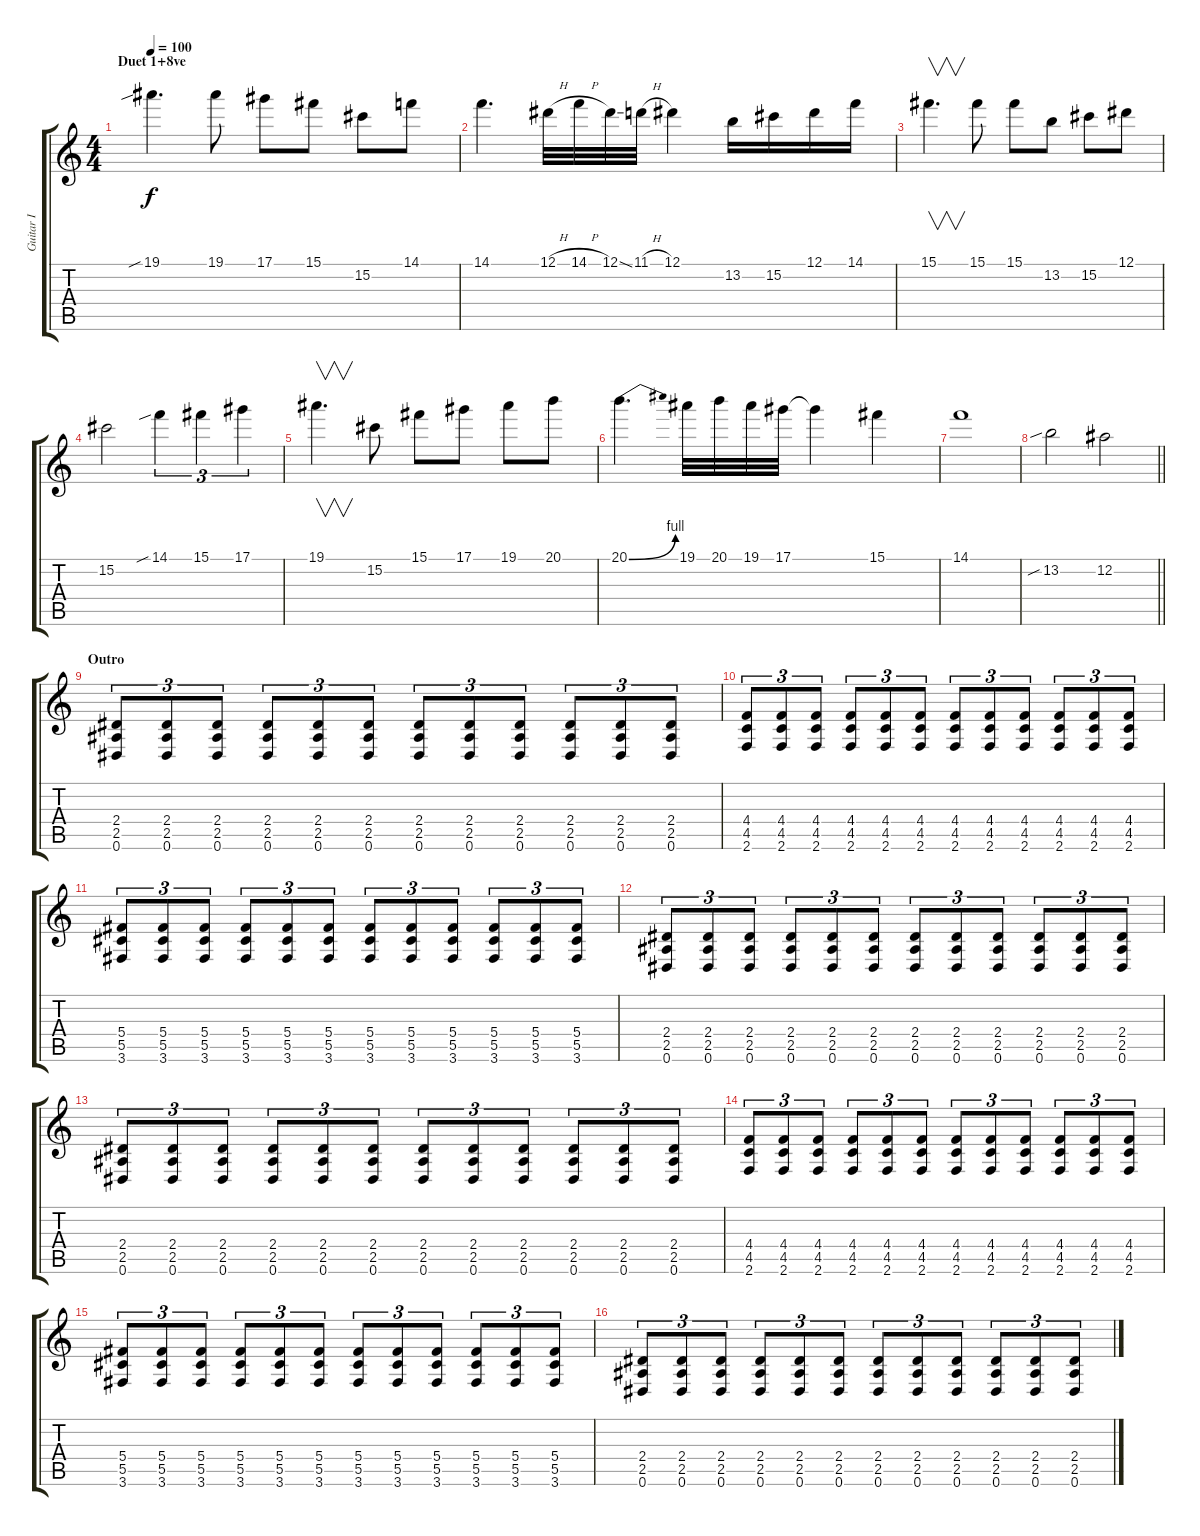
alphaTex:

\track ("Guitar I" "Guitar I") {instrument overdrivenguitar}
\staff {score tabs}
\tuning (Eb4 Bb3 Gb3 Db3 Ab2 Eb2) {hide}
\ts (4 4)
\section ("" "Duet 1+8ve")
\tempo 100
\clef g2
\ks c
19.1{sib}.4{d dy f} 19.1.8 17.1.8 15.1.8 15.2.8 14.1.8 |
14.1.4{d} 12.1{h}.32 14.1{h}.32 12.1{ss}.32 11.1{h}.32 12.1.4 13.2.16 15.2.16 12.1.16 14.1.16 |
15.1.4{v d} 15.1.8 15.1.8 13.2.8 15.2.8 12.1.8 |
15.2.2 14.1{sib}.4{tu (3 2)} 15.1.4{tu (3 2)} 17.1.4{tu (3 2)} |
19.1.4{v d} 15.2.8 15.1.8 17.1.8 19.1.8 20.1.8 |
20.1{be (bend 0 0 60 4)}.4{d} 19.1.32 20.1.32 19.1.32 17.1.32 17.1{t}.4 15.1.4 |
14.1.1 |
\barLineRight lightlight
13.2{sib}.2 12.2.2 |
\section ("" "Outro")
(2.4 2.5 0.6).8{tu (3 2)} (2.4 2.5 0.6).8{tu (3 2)} (2.4 2.5 0.6).8{tu (3 2)} (2.4 2.5 0.6).8{tu (3 2)} (2.4 2.5 0.6).8{tu (3 2)} (2.4 2.5 0.6).8{tu (3 2)} (2.4 2.5 0.6).8{tu (3 2)} (2.4 2.5 0.6).8{tu (3 2)} (2.4 2.5 0.6).8{tu (3 2)} (2.4 2.5 0.6).8{tu (3 2)} (2.4 2.5 0.6).8{tu (3 2)} (2.4 2.5 0.6).8{tu (3 2)} |
(4.4 4.5 2.6).8{tu (3 2)} (4.4 4.5 2.6).8{tu (3 2)} (4.4 4.5 2.6).8{tu (3 2)} (4.4 4.5 2.6).8{tu (3 2)} (4.4 4.5 2.6).8{tu (3 2)} (4.4 4.5 2.6).8{tu (3 2)} (4.4 4.5 2.6).8{tu (3 2)} (4.4 4.5 2.6).8{tu (3 2)} (4.4 4.5 2.6).8{tu (3 2)} (4.4 4.5 2.6).8{tu (3 2)} (4.4 4.5 2.6).8{tu (3 2)} (4.4 4.5 2.6).8{tu (3 2)} |
(5.4 5.5 3.6).8{tu (3 2)} (5.4 5.5 3.6).8{tu (3 2)} (5.4 5.5 3.6).8{tu (3 2)} (5.4 5.5 3.6).8{tu (3 2)} (5.4 5.5 3.6).8{tu (3 2)} (5.4 5.5 3.6).8{tu (3 2)} (5.4 5.5 3.6).8{tu (3 2)} (5.4 5.5 3.6).8{tu (3 2)} (5.4 5.5 3.6).8{tu (3 2)} (5.4 5.5 3.6).8{tu (3 2)} (5.4 5.5 3.6).8{tu (3 2)} (5.4 5.5 3.6).8{tu (3 2)} |
(2.4 2.5 0.6).8{tu (3 2)} (2.4 2.5 0.6).8{tu (3 2)} (2.4 2.5 0.6).8{tu (3 2)} (2.4 2.5 0.6).8{tu (3 2)} (2.4 2.5 0.6).8{tu (3 2)} (2.4 2.5 0.6).8{tu (3 2)} (2.4 2.5 0.6).8{tu (3 2)} (2.4 2.5 0.6).8{tu (3 2)} (2.4 2.5 0.6).8{tu (3 2)} (2.4 2.5 0.6).8{tu (3 2)} (2.4 2.5 0.6).8{tu (3 2)} (2.4 2.5 0.6).8{tu (3 2)} |
(2.4 2.5 0.6).8{tu (3 2)} (2.4 2.5 0.6).8{tu (3 2)} (2.4 2.5 0.6).8{tu (3 2)} (2.4 2.5 0.6).8{tu (3 2)} (2.4 2.5 0.6).8{tu (3 2)} (2.4 2.5 0.6).8{tu (3 2)} (2.4 2.5 0.6).8{tu (3 2)} (2.4 2.5 0.6).8{tu (3 2)} (2.4 2.5 0.6).8{tu (3 2)} (2.4 2.5 0.6).8{tu (3 2)} (2.4 2.5 0.6).8{tu (3 2)} (2.4 2.5 0.6).8{tu (3 2)} |
(4.4 4.5 2.6).8{tu (3 2)} (4.4 4.5 2.6).8{tu (3 2)} (4.4 4.5 2.6).8{tu (3 2)} (4.4 4.5 2.6).8{tu (3 2)} (4.4 4.5 2.6).8{tu (3 2)} (4.4 4.5 2.6).8{tu (3 2)} (4.4 4.5 2.6).8{tu (3 2)} (4.4 4.5 2.6).8{tu (3 2)} (4.4 4.5 2.6).8{tu (3 2)} (4.4 4.5 2.6).8{tu (3 2)} (4.4 4.5 2.6).8{tu (3 2)} (4.4 4.5 2.6).8{tu (3 2)} |
(5.4 5.5 3.6).8{tu (3 2)} (5.4 5.5 3.6).8{tu (3 2)} (5.4 5.5 3.6).8{tu (3 2)} (5.4 5.5 3.6).8{tu (3 2)} (5.4 5.5 3.6).8{tu (3 2)} (5.4 5.5 3.6).8{tu (3 2)} (5.4 5.5 3.6).8{tu (3 2)} (5.4 5.5 3.6).8{tu (3 2)} (5.4 5.5 3.6).8{tu (3 2)} (5.4 5.5 3.6).8{tu (3 2)} (5.4 5.5 3.6).8{tu (3 2)} (5.4 5.5 3.6).8{tu (3 2)} |
(2.4 2.5 0.6).8{tu (3 2)} (2.4 2.5 0.6).8{tu (3 2)} (2.4 2.5 0.6).8{tu (3 2)} (2.4 2.5 0.6).8{tu (3 2)} (2.4 2.5 0.6).8{tu (3 2)} (2.4 2.5 0.6).8{tu (3 2)} (2.4 2.5 0.6).8{tu (3 2)} (2.4 2.5 0.6).8{tu (3 2)} (2.4 2.5 0.6).8{tu (3 2)} (2.4 2.5 0.6).8{tu (3 2)} (2.4 2.5 0.6).8{tu (3 2)} (2.4 2.5 0.6).8{tu (3 2)}
